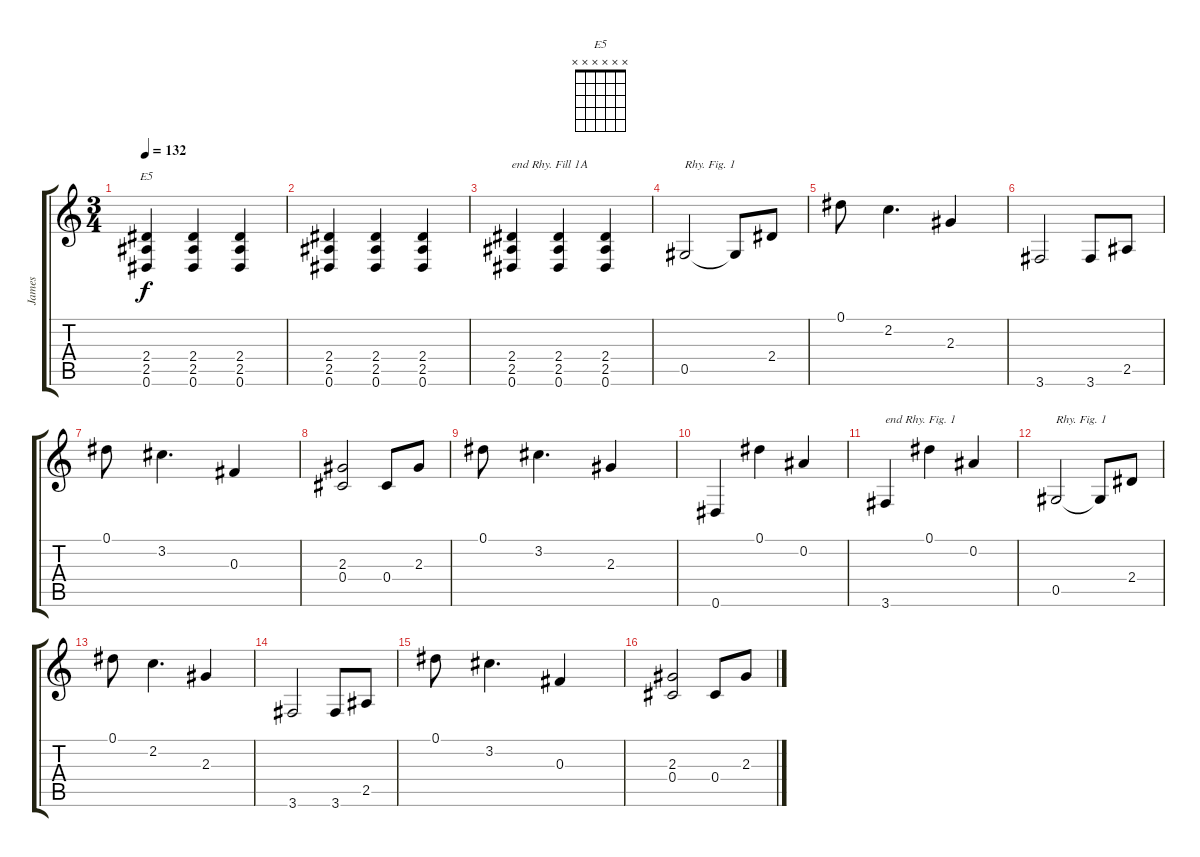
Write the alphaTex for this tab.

\track ("James" "James") {instrument electricguitarjazz}
\staff {score tabs}
\tuning (Eb4 Bb3 Gb3 Db3 Ab2 Eb2) {hide}
\chord ("E5" x x x x x x)
\ts (3 4)
\tempo 132
\clef g2
\ks c
(2.4 2.5 0.6).4{ch "E5" dy f} (2.4 2.5 0.6).4 (2.4 2.5 0.6).4 |
(2.4 2.5 0.6).4 (2.4 2.5 0.6).4 (2.4 2.5 0.6).4 |
(2.4 2.5 0.6).4{txt "end Rhy. Fill 1A"} (2.4 2.5 0.6).4 (2.4 2.5 0.6).4 |
0.5.2{txt "Rhy. Fig. 1"} 0.5{t}.8 2.4.8 |
0.1.8 2.2.4{d} 2.3.4 |
3.6.2 3.6.8 2.5.8 |
0.1.8 3.2.4{d} 0.3.4 |
(2.3 0.4).2 0.4.8 2.3.8 |
0.1.8 3.2.4{d} 2.3.4 |
0.6.4 0.1.4 0.2.4 |
3.6.4{txt "end Rhy. Fig. 1"} 0.1.4 0.2.4 |
0.5.2{txt "Rhy. Fig. 1"} 0.5{t}.8 2.4.8 |
0.1.8 2.2.4{d} 2.3.4 |
3.6.2 3.6.8 2.5.8 |
0.1.8 3.2.4{d} 0.3.4 |
(2.3 0.4).2 0.4.8 2.3.8
